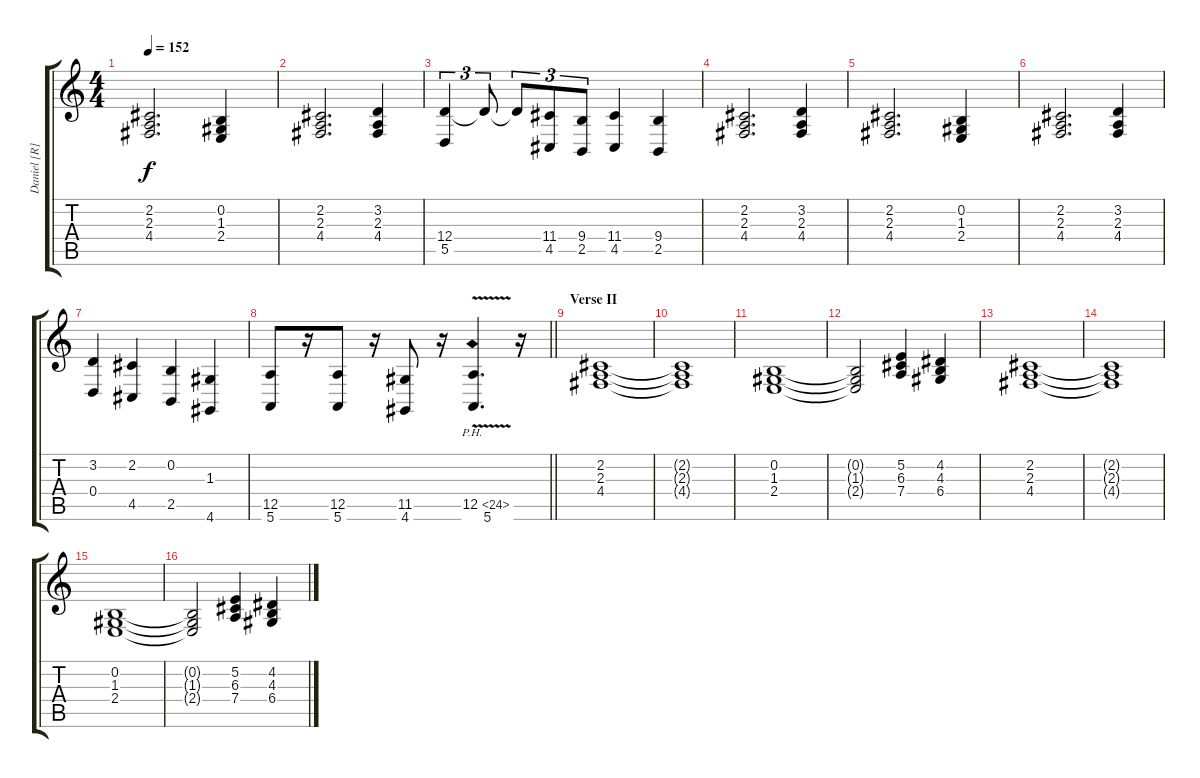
\track ("Daniel [R]" "Daniel [R]") {instrument pad4choir}
\staff {score tabs}
\tuning (E4 B3 G3 D3 A2 E2) {hide}
\ts (4 4)
\tempo 152
\clef g2
\ks c
(2.2 2.3 4.4).2{d dy f} (0.2 1.3 2.4).4 |
(2.2 2.3 4.4).2{d} (3.2 2.3 4.4).4 |
(12.4 5.5).4{tu (3 2)} 12.4{t}.8{tu (3 2)} 12.4{t}.8{tu (3 2)} (11.4 4.5).8{tu (3 2)} (9.4 2.5).8{tu (3 2)} (11.4 4.5).4 (9.4 2.5).4 |
(2.2 2.3 4.4).2{d} (3.2 2.3 4.4).4 |
(2.2 2.3 4.4).2{d} (0.2 1.3 2.4).4 |
(2.2 2.3 4.4).2{d} (3.2 2.3 4.4).4 |
(3.2 0.4).4 (2.2 4.5).4 (0.2 2.5).4 (1.3 4.6).4 |
\barLineRight lightlight
(12.5 5.6).8 r.16 (12.5 5.6).8 r.16 (11.5 4.6).8 r.16 (12.5{ph 12 v} 5.6).4{d} r.16 |
\section ("" "Verse II")
(2.2 2.3 4.4).1 |
(2.2{t} 2.3{t} 4.4{t}).1 |
(0.2 1.3 2.4).1 |
(0.2{t} 1.3{t} 2.4{t}).2 (5.2 6.3 7.4).4 (4.2 4.3 6.4).4 |
(2.2 2.3 4.4).1 |
(2.2{t} 2.3{t} 4.4{t}).1 |
(0.2 1.3 2.4).1 |
(0.2{t} 1.3{t} 2.4{t}).2 (5.2 6.3 7.4).4 (4.2 4.3 6.4).4
